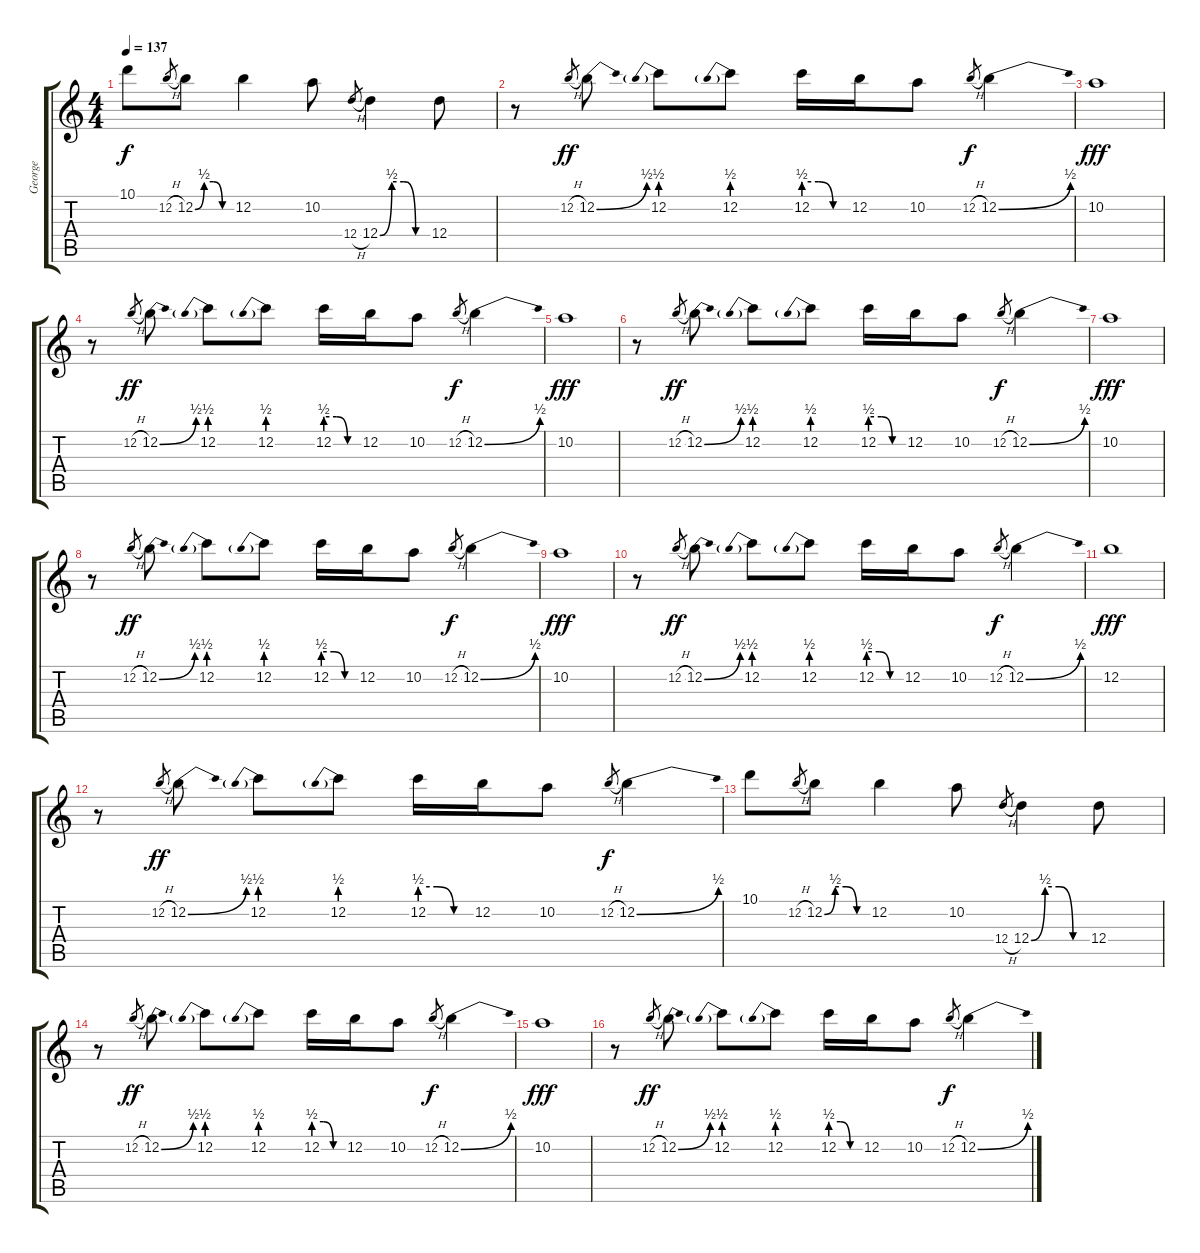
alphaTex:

\track ("George" "George") {instrument electricguitarclean}
\staff {score tabs}
\tuning (E4 B3 G3 D3 A2 E2) {hide}
\ts (4 4)
\tempo 137
\clef g2
\ks c
10.1.8{dy f} 12.2{h}.8{gr} 12.2{be (custom 0 0 15 2 30 2 45 0 60 0)}.8 12.2.4 10.2.8 12.4{h}.8{gr} 12.4{be (custom 0 0 15 2 30 2 45 0 60 0)}.4 12.4.8 |
r.8 12.2{h}.8{gr dy ff} 12.2{be (bend 0 0 60 2)}.8 12.2{be (prebend 0 2 60 2)}.8 12.2{be (prebend 0 2 60 2)}.8 12.2{be (custom 0 2 20 2 40 0 60 0)}.16 12.2.16 10.2.8 12.2{h}.8{gr dy f} 12.2{be (bend 0 0 60 2)}.4 |
10.2.1{dy fff} |
r.8 12.2{h}.8{gr dy ff} 12.2{be (bend 0 0 60 2)}.8 12.2{be (prebend 0 2 60 2)}.8 12.2{be (prebend 0 2 60 2)}.8 12.2{be (custom 0 2 20 2 40 0 60 0)}.16 12.2.16 10.2.8 12.2{h}.8{gr dy f} 12.2{be (bend 0 0 60 2)}.4 |
10.2.1{dy fff} |
r.8 12.2{h}.8{gr dy ff} 12.2{be (bend 0 0 60 2)}.8 12.2{be (prebend 0 2 60 2)}.8 12.2{be (prebend 0 2 60 2)}.8 12.2{be (custom 0 2 20 2 40 0 60 0)}.16 12.2.16 10.2.8 12.2{h}.8{gr dy f} 12.2{be (bend 0 0 60 2)}.4 |
10.2.1{dy fff} |
r.8 12.2{h}.8{gr dy ff} 12.2{be (bend 0 0 60 2)}.8 12.2{be (prebend 0 2 60 2)}.8 12.2{be (prebend 0 2 60 2)}.8 12.2{be (custom 0 2 20 2 40 0 60 0)}.16 12.2.16 10.2.8 12.2{h}.8{gr dy f} 12.2{be (bend 0 0 60 2)}.4 |
10.2.1{dy fff} |
r.8 12.2{h}.8{gr dy ff} 12.2{be (bend 0 0 60 2)}.8 12.2{be (prebend 0 2 60 2)}.8 12.2{be (prebend 0 2 60 2)}.8 12.2{be (custom 0 2 20 2 40 0 60 0)}.16 12.2.16 10.2.8 12.2{h}.8{gr dy f} 12.2{be (bend 0 0 60 2)}.4 |
12.2.1{dy fff} |
r.8 12.2{h}.8{gr dy ff} 12.2{be (bend 0 0 60 2)}.8 12.2{be (prebend 0 2 60 2)}.8 12.2{be (prebend 0 2 60 2)}.8 12.2{be (custom 0 2 20 2 40 0 60 0)}.16 12.2.16 10.2.8 12.2{h}.8{gr dy f} 12.2{be (bend 0 0 60 2)}.4 |
10.1.8 12.2{h}.8{gr} 12.2{be (custom 0 0 15 2 30 2 45 0 60 0)}.8 12.2.4 10.2.8 12.4{h}.8{gr} 12.4{be (custom 0 0 15 2 30 2 45 0 60 0)}.4 12.4.8 |
r.8 12.2{h}.8{gr dy ff} 12.2{be (bend 0 0 60 2)}.8 12.2{be (prebend 0 2 60 2)}.8 12.2{be (prebend 0 2 60 2)}.8 12.2{be (custom 0 2 20 2 40 0 60 0)}.16 12.2.16 10.2.8 12.2{h}.8{gr dy f} 12.2{be (bend 0 0 60 2)}.4 |
10.2.1{dy fff} |
r.8 12.2{h}.8{gr dy ff} 12.2{be (bend 0 0 60 2)}.8 12.2{be (prebend 0 2 60 2)}.8 12.2{be (prebend 0 2 60 2)}.8 12.2{be (custom 0 2 20 2 40 0 60 0)}.16 12.2.16 10.2.8 12.2{h}.8{gr dy f} 12.2{be (bend 0 0 60 2)}.4
